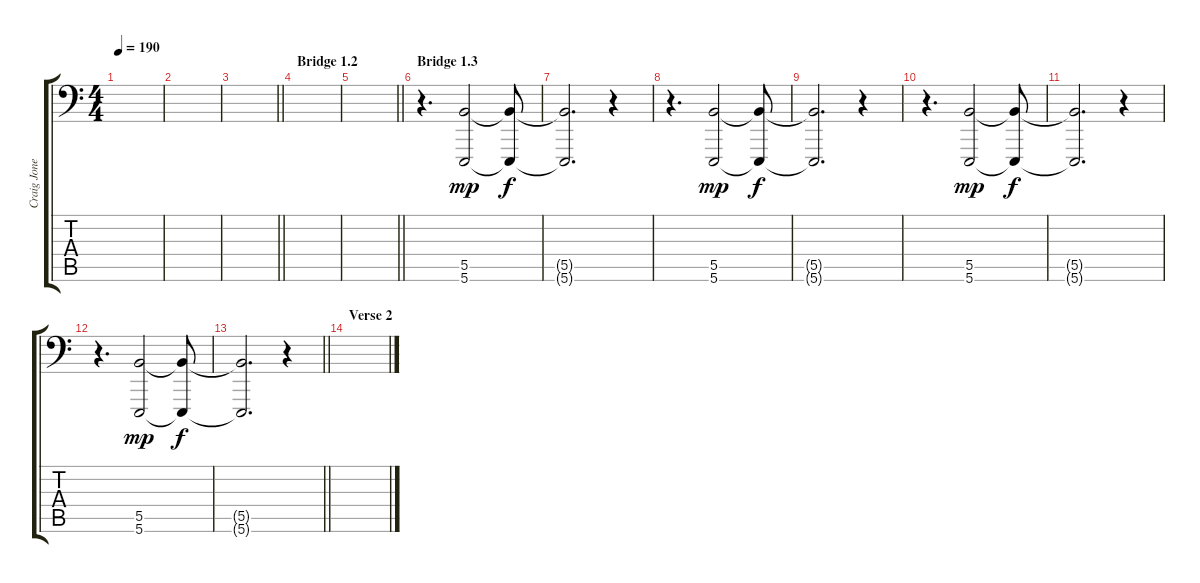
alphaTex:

\track ("Craig Jones" "Craig Jone") {instrument lead2sawtooth}
\staff {score tabs}
\tuning (Db6 Ab3 E3 B2 Gb2 B0) {hide}
\ts (4 4)
\tempo 190
\clef f4
\ks c
|
|
\barLineRight lightlight
|
\section ("" "Bridge 1.2")
|
\barLineRight lightlight
|
\section ("" "Bridge 1.3")
r.4{d volume 16 instrument applause} (5.5 5.6).2{dy mp} (5.5{t} 5.6{t}).8{dy f} |
(5.5{t} 5.6{t}).2{d} r.4 |
r.4{d} (5.5 5.6).2{dy mp} (5.5{t} 5.6{t}).8{dy f} |
(5.5{t} 5.6{t}).2{d} r.4 |
r.4{d} (5.5 5.6).2{dy mp} (5.5{t} 5.6{t}).8{dy f} |
(5.5{t} 5.6{t}).2{d} r.4 |
r.4{d} (5.5 5.6).2{dy mp} (5.5{t} 5.6{t}).8{dy f} |
\barLineRight lightlight
(5.5{t} 5.6{t}).2{d} r.4 |
\section ("" "Verse 2")
